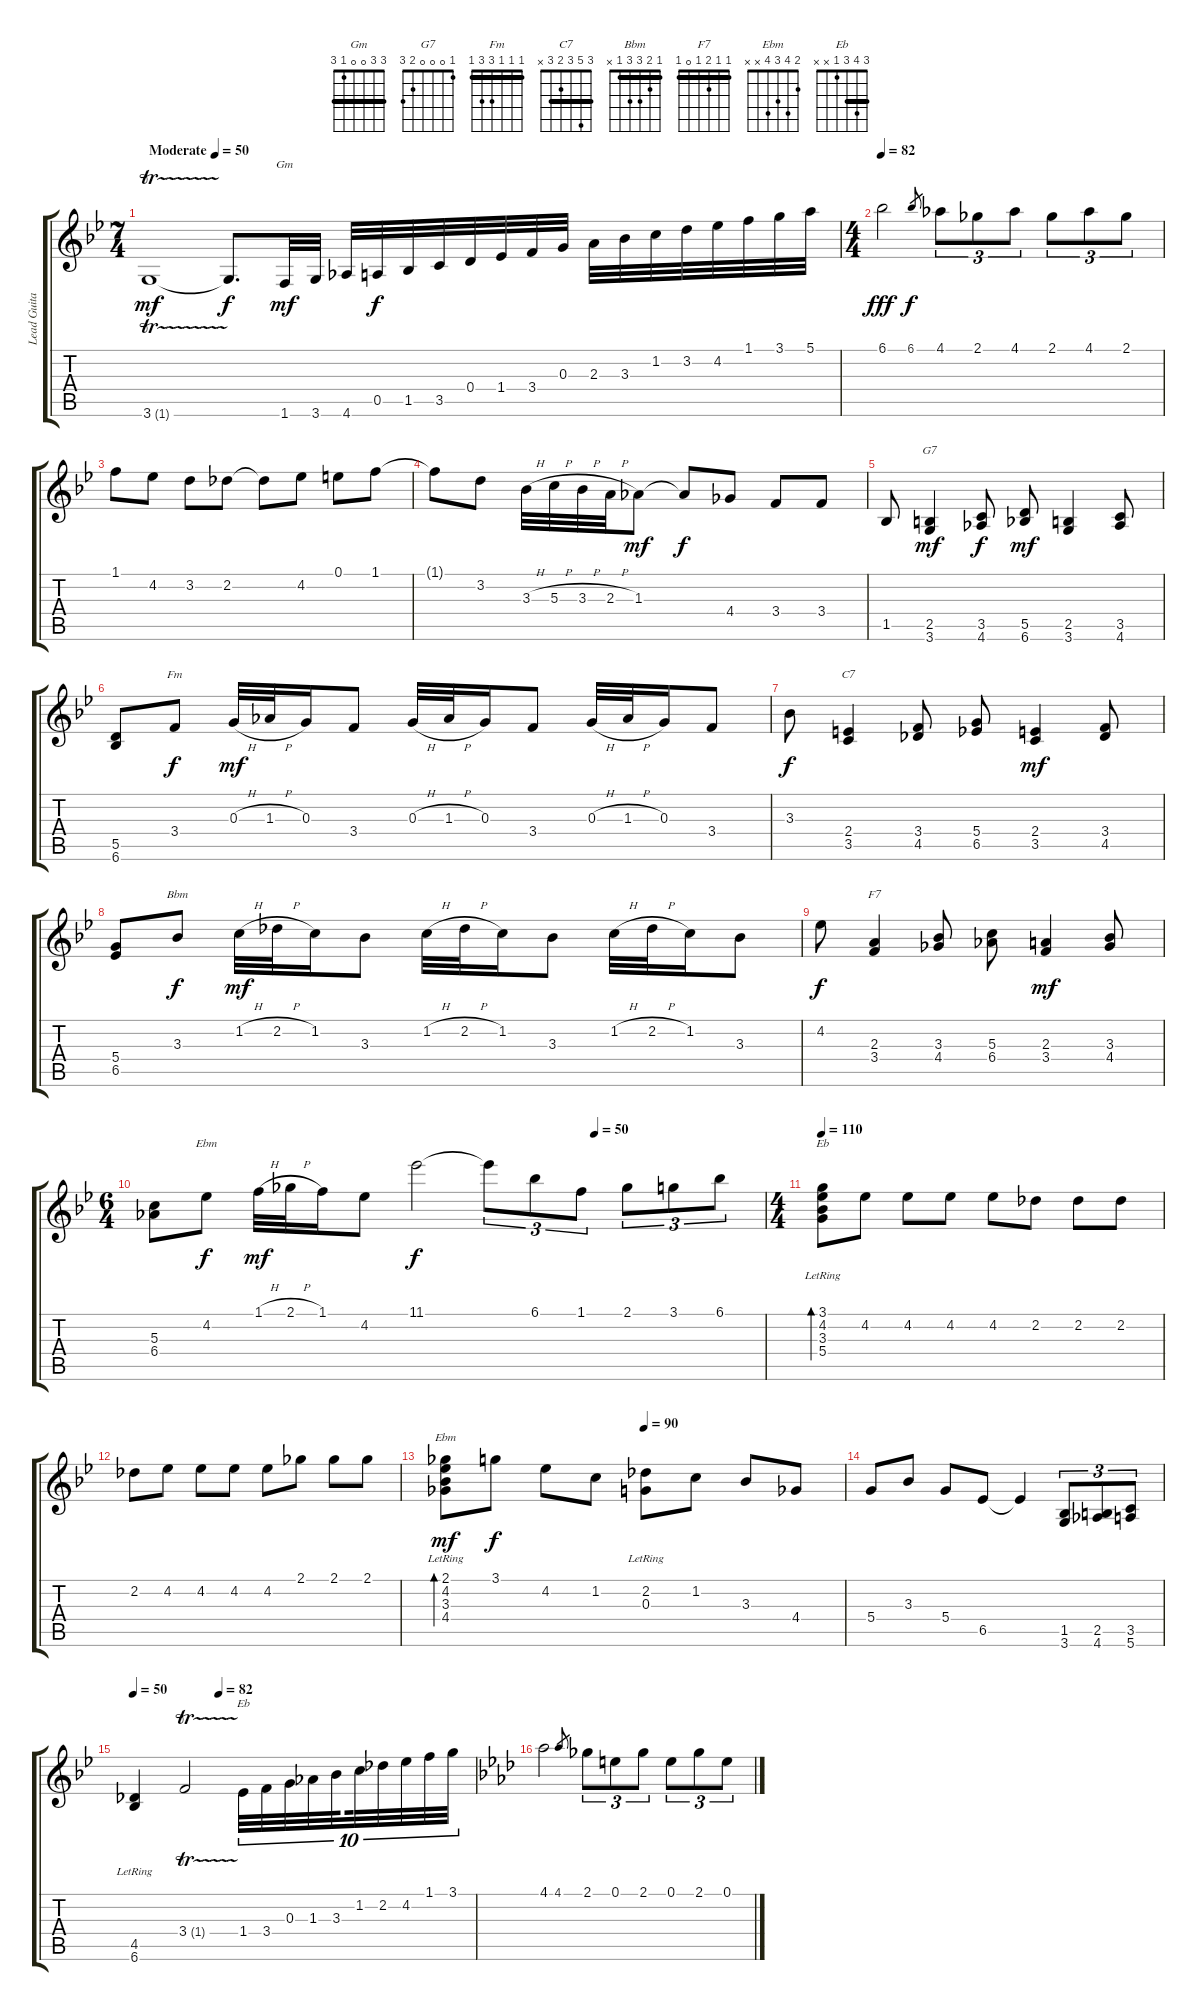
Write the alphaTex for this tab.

\track ("Lead Guitars" "Lead Guita") {instrument electricguitarjazz}
\staff {score tabs}
\tuning (E4 B3 G3 D3 A2 E2) {hide}
\chord ("Gm" 3 3 0 0 1 3) {barre 3}
\chord ("G7" 1 0 0 0 2 3)
\chord ("Fm" 1 1 1 3 3 1) {barre 1}
\chord ("C7" 3 5 3 2 3 x) {barre 3}
\chord ("Bbm" 1 2 3 3 1 x) {barre 1}
\chord ("F7" 1 1 2 1 0 1) {barre 1}
\chord ("Ebm" 2 4 3 1 x x)
\chord ("Eb" 3 4 3 5 x x) {barre 3}
\chord ("Ebm" 2 4 3 4 x x)
\chord ("Eb" 3 4 3 1 x x) {barre 3}
\ts (7 4)
\tempo (50 "Moderate")
\tempo 100
\tempo (50 "Moderate")
\clef g2
\ks bb
3.6{tr (1 16)}.1{dy mf instrument electricguitarjazz} 3.6{t}.8{d dy f} 1.6.32{ch "Gm" dy mf} 3.6.32 4.6.32 0.5.32{dy f} 1.5.32 3.5.32 0.4.32 1.4.32 3.4.32 0.3.32 2.3.32 3.3.32 1.2.32 3.2.32 4.2.32 1.1.32 3.1.32 5.1.32 |
\ts (4 4)
\tempo 82
6.1.2{dy fff} 6.1.8{gr dy f} 4.1.8{tu (3 2)} 2.1.8{tu (3 2)} 4.1.8{tu (3 2)} 2.1.8{tu (3 2)} 4.1.8{tu (3 2)} 2.1.8{tu (3 2)} |
1.1.8 4.2.8 3.2.8 2.2.8 2.2{t}.8 4.2.8 0.1.8 1.1.8 |
1.1{t}.8 3.2.8 3.3{h}.32 5.3{h}.32 3.3{h}.32 2.3{h}.32 1.3.8{dy mf} 1.3{t}.8{dy f} 4.4.8 3.4.8 3.4.8 |
1.5.8 (2.5 3.6).4{ch "G7" dy mf} (3.5 4.6).8{dy f} (5.5 6.6).8{dy mf} (2.5 3.6).4 (3.5 4.6).8 |
(5.5 6.6).8 3.4.8{ch "Fm" dy f} 0.3{h}.32{dy mf} 1.3{h}.32 0.3.16 3.4.8 0.3{h}.32 1.3{h}.32 0.3.16 3.4.8 0.3{h}.32 1.3{h}.32 0.3.16 3.4.8 |
3.3.8{dy f} (2.4 3.5).4{ch "C7"} (3.4 4.5).8 (5.4 6.5).8 (2.4 3.5).4{dy mf} (3.4 4.5).8 |
(5.4 6.5).8 3.3.8{ch "Bbm" dy f} 1.2{h}.32{dy mf} 2.2{h}.32 1.2.16 3.3.8 1.2{h}.32 2.2{h}.32 1.2.16 3.3.8 1.2{h}.32 2.2{h}.32 1.2.16 3.3.8 |
4.2.8{dy f} (2.3 3.4).4{ch "F7"} (3.3 4.4).8 (5.3 6.4).8 (2.3 3.4).4{dy mf} (3.3 4.4).8 |
\ts (6 4)
\tempo (50 0.7222222222222222)
(5.3 6.4).8 4.2.8{ch "Ebm" dy f} 1.1{h}.32{dy mf} 2.1{h}.32 1.1.16 4.2.8 11.1.2{dy f} 11.1{t}.8{tu (3 2)} 6.1.8{tu (3 2)} 1.1.8{tu (3 2)} 2.1.8{tu (3 2)} 3.1.8{tu (3 2)} 6.1.8{tu (3 2)} |
\ts (4 4)
\tempo 110
(3.1{lr} 4.2{lr} 3.3{lr} 5.4{lr}).8{bd 60 ch "Eb"} 4.2.8 4.2.8 4.2.8 4.2.8 2.2.8 2.2.8 2.2.8 |
2.2.8 4.2.8 4.2.8 4.2.8 4.2.8 2.1.8 2.1.8 2.1.8 |
\tempo (90 0.5)
(2.1 4.2{lr} 3.3{lr} 4.4{lr}).8{bd 60 ch "Ebm" dy mf} 3.1.8{dy f} 4.2.8 1.2.8 (2.2 0.3{lr}).8 1.2.8 3.3.8 4.4.8 |
5.4.8 3.3.8 5.4.8 6.5.8 6.5{t}.4 (1.5 3.6).8{tu (3 2)} (2.5 4.6).8{tu (3 2)} (3.5 5.6).8{tu (3 2)} |
\tempo 50
\tempo (82 0.25)
(4.5{lr} 6.6{lr}).4 3.4{tr (1 16)}.2 1.4.32{tu (10 8) ch "Eb"} 3.4.32{tu (10 8)} 0.3.32{tu (10 8)} 1.3.32{tu (10 8)} 3.3.32{tu (10 8) beam splitsecondary} 1.2.32{tu (10 8)} 2.2.32{tu (10 8)} 4.2.32{tu (10 8)} 1.1.32{tu (10 8)} 3.1.32{tu (10 8)} |
\ks ab
4.1.2 4.1.8{gr} 2.1.8{tu (3 2)} 0.1.8{tu (3 2)} 2.1.8{tu (3 2)} 0.1.8{tu (3 2)} 2.1.8{tu (3 2)} 0.1.8{tu (3 2)}
